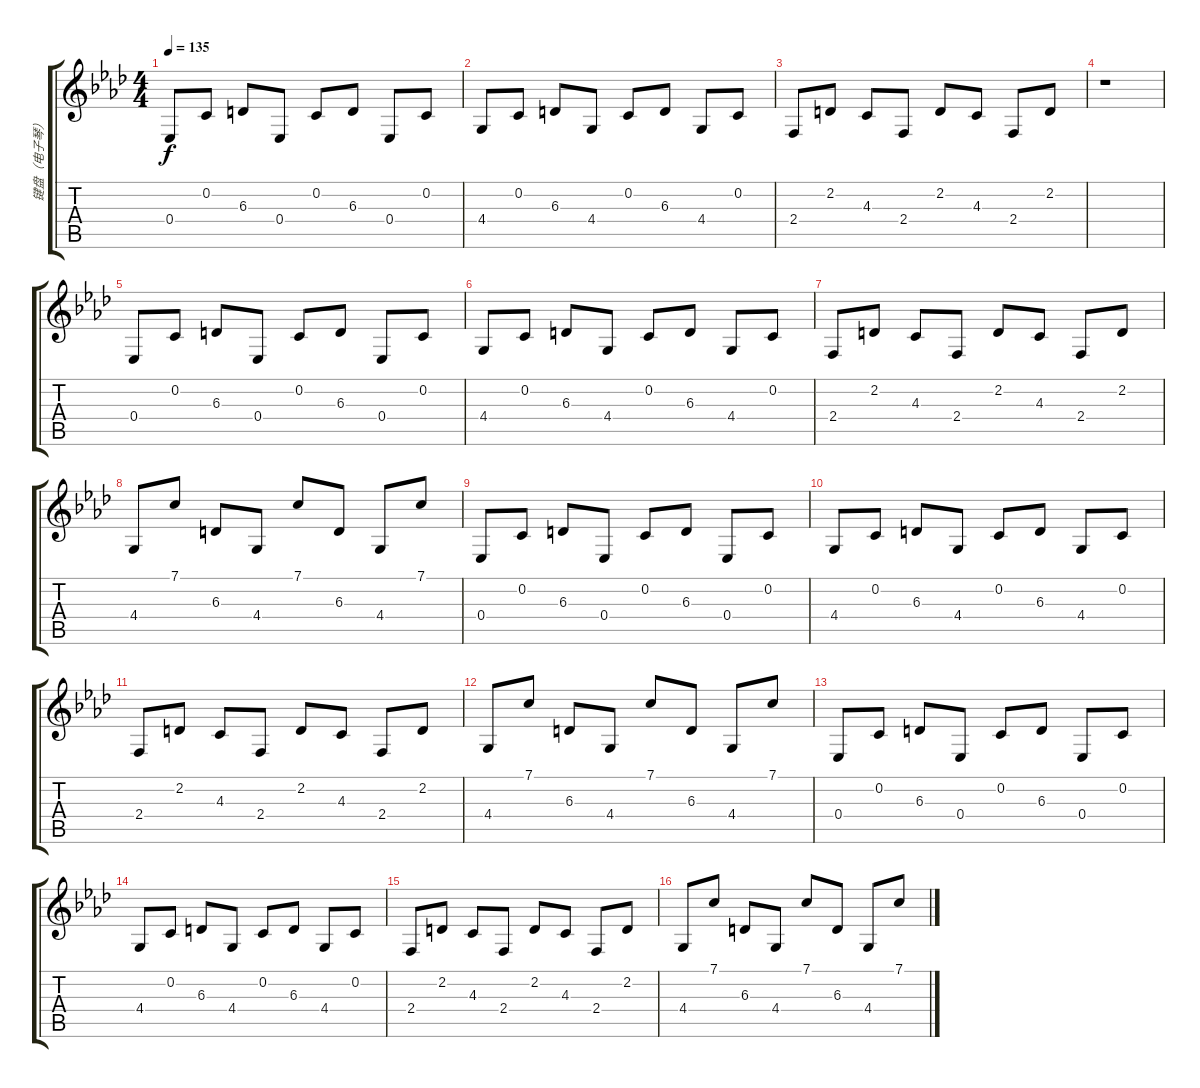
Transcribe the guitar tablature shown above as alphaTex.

\track ("键盘（电子琴）" "键盘（电子琴）") {instrument electricgrandpiano}
\staff {score tabs}
\tuning (F4 C4 Ab3 Eb3 Bb2 F2) {hide}
\ts (4 4)
\tempo 135
\clef g2
\ks ab
0.4.8{dy f} 0.2.8 6.3.8 0.4.8 0.2.8 6.3.8 0.4.8 0.2.8 |
4.4.8 0.2.8 6.3.8 4.4.8 0.2.8 6.3.8 4.4.8 0.2.8 |
2.4.8 2.2.8 4.3.8 2.4.8 2.2.8 4.3.8 2.4.8 2.2.8 |
r.1 |
0.4.8 0.2.8 6.3.8 0.4.8 0.2.8 6.3.8 0.4.8 0.2.8 |
4.4.8 0.2.8 6.3.8 4.4.8 0.2.8 6.3.8 4.4.8 0.2.8 |
2.4.8 2.2.8 4.3.8 2.4.8 2.2.8 4.3.8 2.4.8 2.2.8 |
4.4.8 7.1.8 6.3.8 4.4.8 7.1.8 6.3.8 4.4.8 7.1.8 |
0.4.8 0.2.8 6.3.8 0.4.8 0.2.8 6.3.8 0.4.8 0.2.8 |
4.4.8 0.2.8 6.3.8 4.4.8 0.2.8 6.3.8 4.4.8 0.2.8 |
2.4.8 2.2.8 4.3.8 2.4.8 2.2.8 4.3.8 2.4.8 2.2.8 |
4.4.8 7.1.8 6.3.8 4.4.8 7.1.8 6.3.8 4.4.8 7.1.8 |
0.4.8 0.2.8 6.3.8 0.4.8 0.2.8 6.3.8 0.4.8 0.2.8 |
4.4.8 0.2.8 6.3.8 4.4.8 0.2.8 6.3.8 4.4.8 0.2.8 |
2.4.8 2.2.8 4.3.8 2.4.8 2.2.8 4.3.8 2.4.8 2.2.8 |
4.4.8 7.1.8 6.3.8 4.4.8 7.1.8 6.3.8 4.4.8 7.1.8
